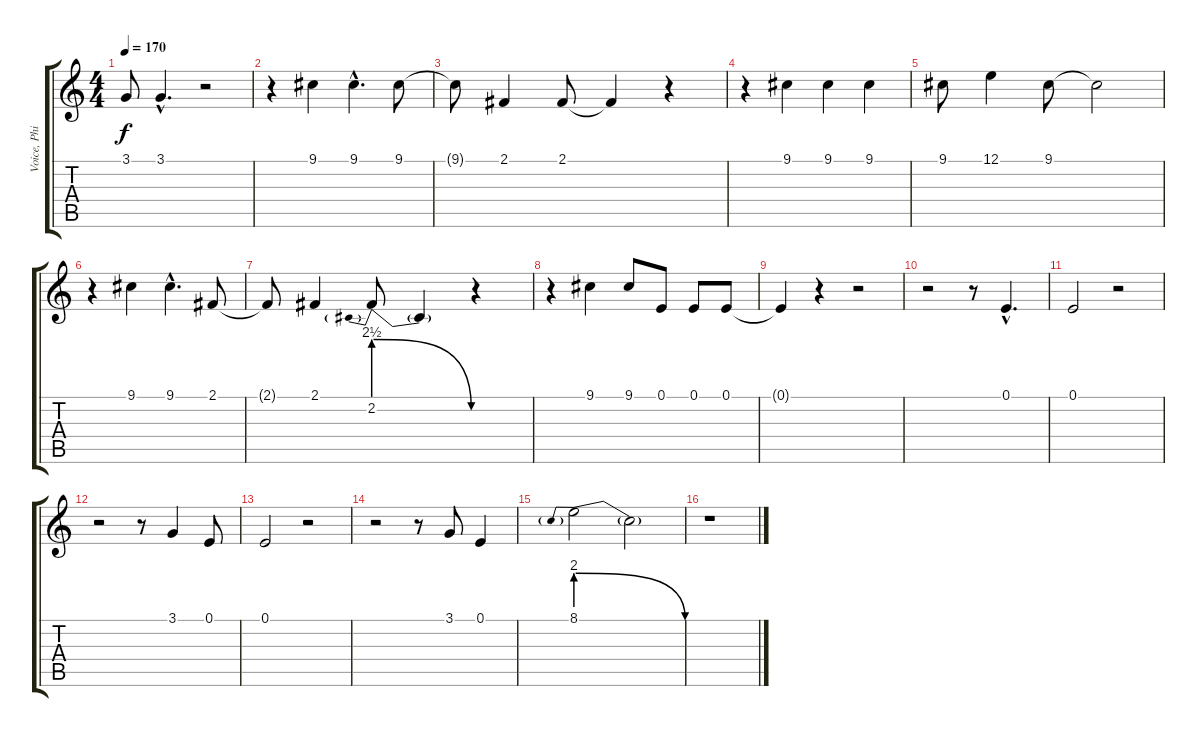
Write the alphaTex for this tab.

\track ("Voice, Phil" "Voice, Phi") {instrument lead2sawtooth}
\staff {score tabs}
\tuning (E4 B3 G3 D3 A2 E2) {hide}
\ts (4 4)
\tempo 170
\clef g2
\ks c
3.1{t}.8{dy f} 3.1{hac}.4{d} r.2 |
r.4 9.1.4 9.1{hac}.4{d} 9.1.8 |
9.1{t}.8 2.1.4 2.1.8 2.1{t}.4 r.4 |
r.4 9.1.4 9.1.4 9.1.4 |
9.1.8 12.1.4 9.1.8 9.1{t}.2 |
r.4 9.1.4 9.1{hac}.4{d} 2.1.8 |
2.1{t}.8 2.1.4 2.2{be (prebendrelease 0 10 60 0)}.8 2.2{t}.4 r.4 |
r.4 9.1.4 9.1.8 0.1.8 0.1.8 0.1.8 |
0.1{t}.4 r.4 r.2 |
r.2 r.8 0.1{hac}.4{d} |
0.1.2 r.2 |
r.2 r.8 3.1.4 0.1.8 |
0.1.2 r.2 |
r.2 r.8 3.1.8 0.1.4 |
8.1{be (prebendrelease 0 8 60 0)}.2 8.1{t}.2 |
r.1
